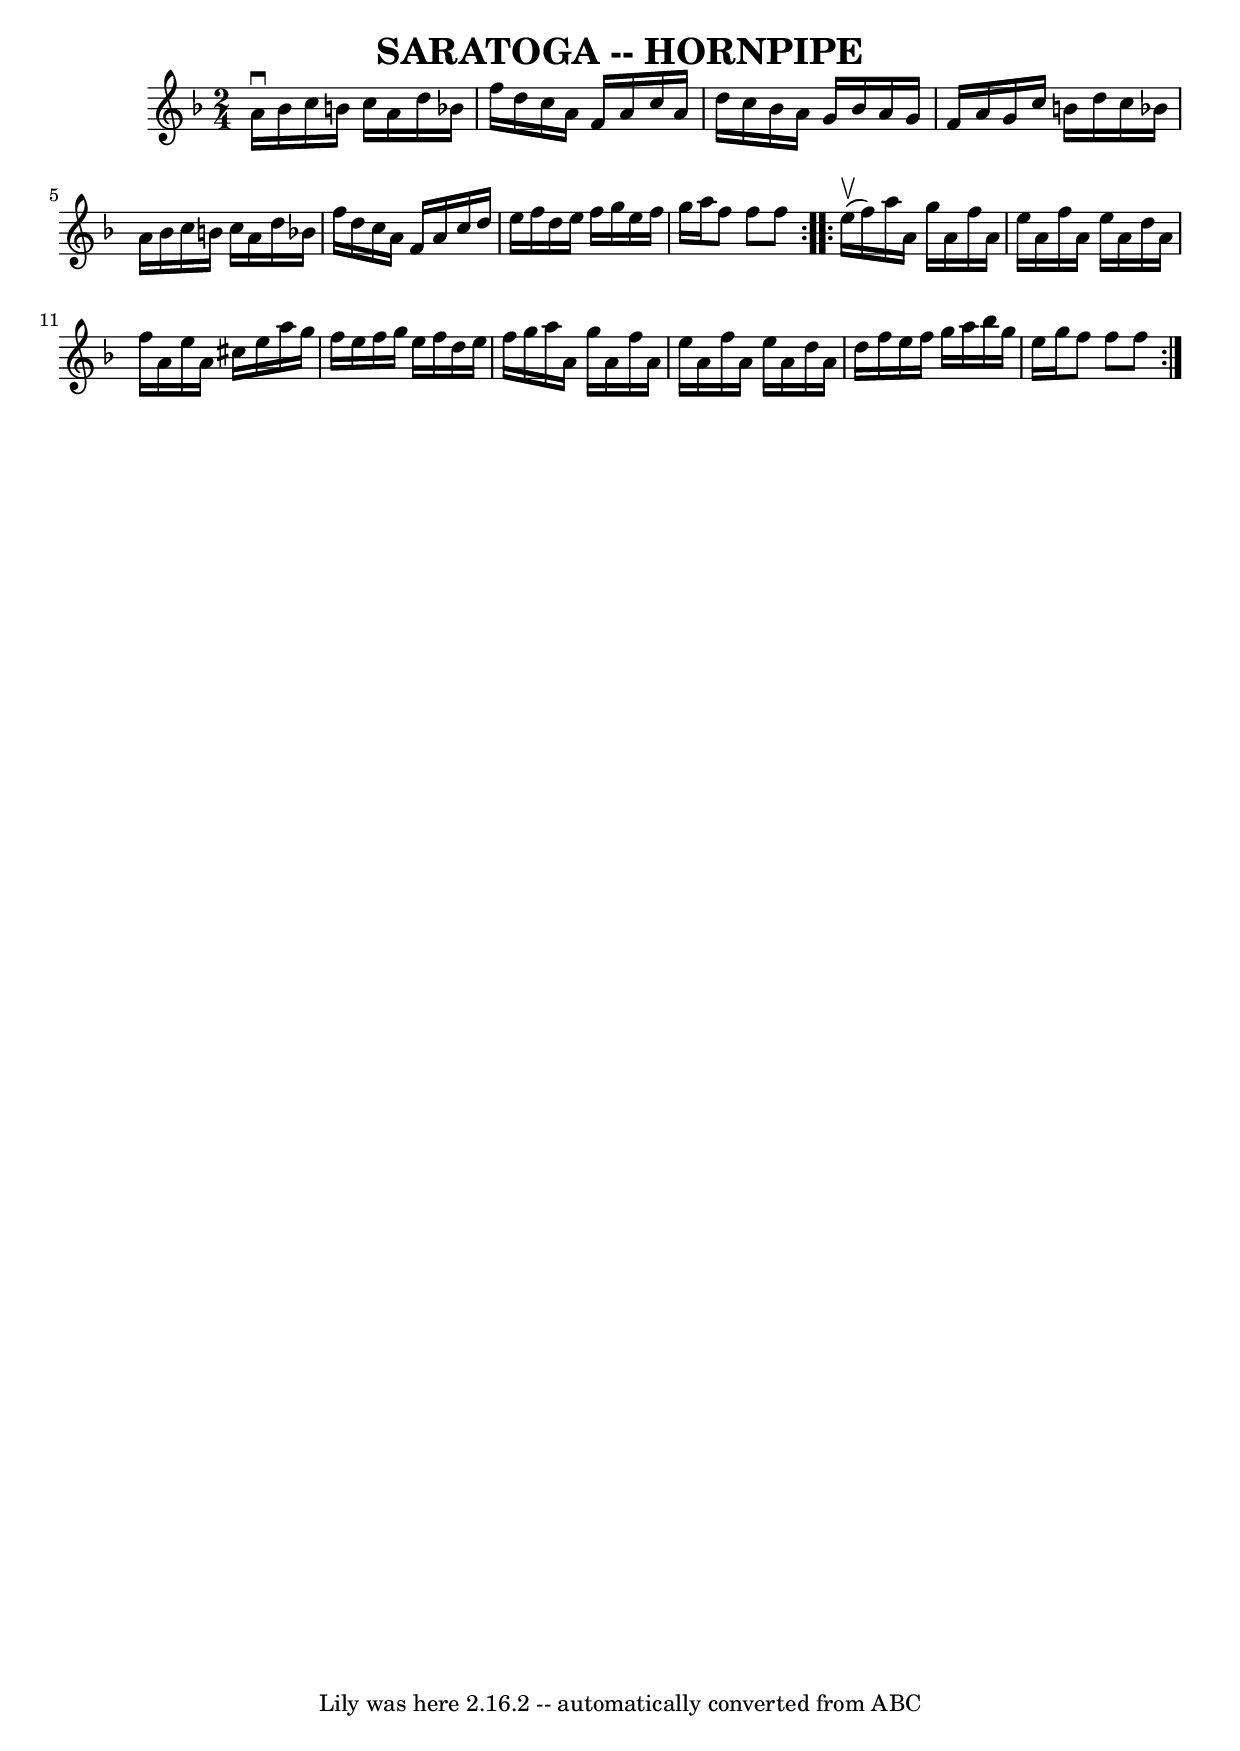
\version "2.16.2"
\include "Mammoth.ily"
\header {
  %% book = "Ryan's Mammoth Collection of Fiddle Tunes"
 crossRefNumber = "1"
 footnotes = ""
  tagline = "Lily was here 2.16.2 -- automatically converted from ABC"
  title = "SARATOGA -- HORNPIPE"

}
voicedefault =  {



  \repeat volta 2 {

    \time 2/4 
    \key f \major a'16^\downbow bes'16         |
 c''16 b'16 c''16 a'16 d''16 bes'!16 f''16 d''16     |
 c''16 a'16 f'16 a'16 c''16 a'16 d''16 c''16     |
 bes'16 a'16 g'16 bes'16 a'16 g'16 f'16 a'16     |
 g'16 c''16 b'16 d''16 c''16 bes'!16 a'16 bes'16     |
     |
 c''16 b'16 c''16 a'16 d''16 bes'!16 f''16 d''16  |
 c''16 a'16 f'16 a'16 c''16 d''16 e''16 f''16  |
 d''16 e''16 f''16 g''16 e''16 f''16 g''16 a''16     |
 f''8 f''8 f''8    
  }     
  \repeat volta 2 { e''16 (^\upbow f''16)        |
 a''16 a'16 g''16 a'16 f''16 a'16 e''16 a'16     |
 f''16 a'16 e''16 a'16 d''16 a'16 f''16 a'16     |
 e''16 a'16 cis''16 e''16 a''16 g''16 f''16 e''16     |
 f''16 g''16 e''16 f''16 d''16 e''16 f''16 g''16    |  |
 a''16 a'16 g''16 a'16 f''16 a'16 e''16 a'16     |
 f''16 a'16 e''16 a'16 d''16 a'16 d''16 f''16     |
 e''16 f''16 g''16 a''16 bes''16 g''16 e''16 g''16     |
 f''8    
 f''8 f''8    
  }   

}

\score{
  <<

    \context Staff="default"
    {
      \voicedefault 
      
    }

  >>
  \layout {
    
  }
  \midi {
  }

}
